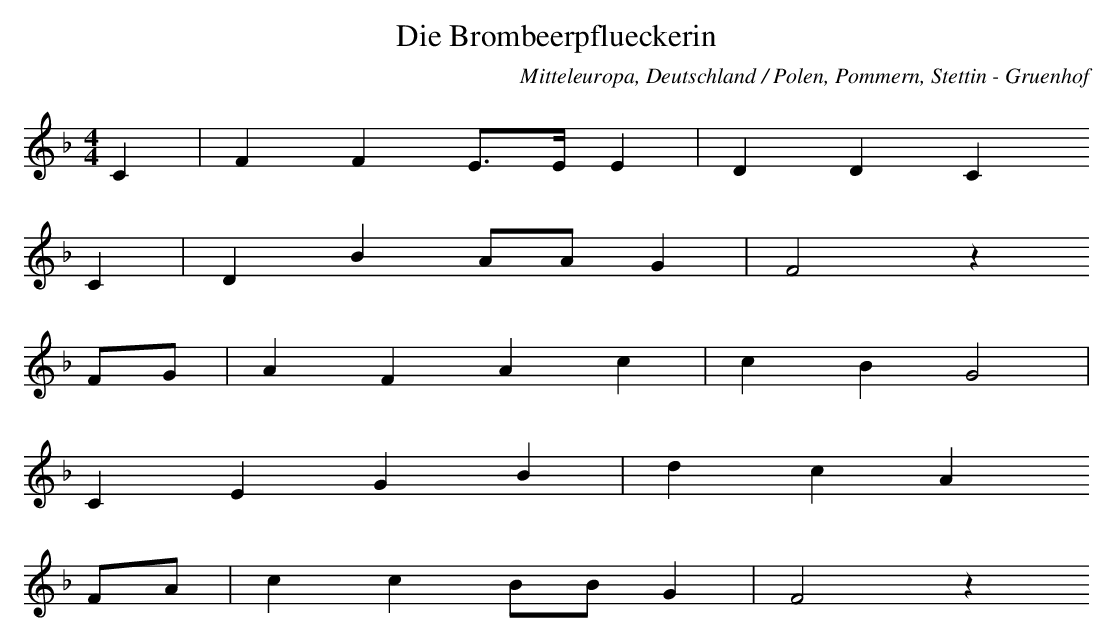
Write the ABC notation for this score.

X:1
T: Die Brombeerpflueckerin
O: Mitteleuropa, Deutschland / Polen, Pommern, Stettin - Gruenhof
M: 4/4
L: 1/16
K: F
C4 | F4F4E3EE4 | D4D4C4
C4 | D4B4A2A2G4 | F8z4
F2G2 | A4F4A4c4 | c4B4G8 |
C4E4G4B4 | d4c4A4
F2A2 | c4c4B2B2G4 | F8z4
